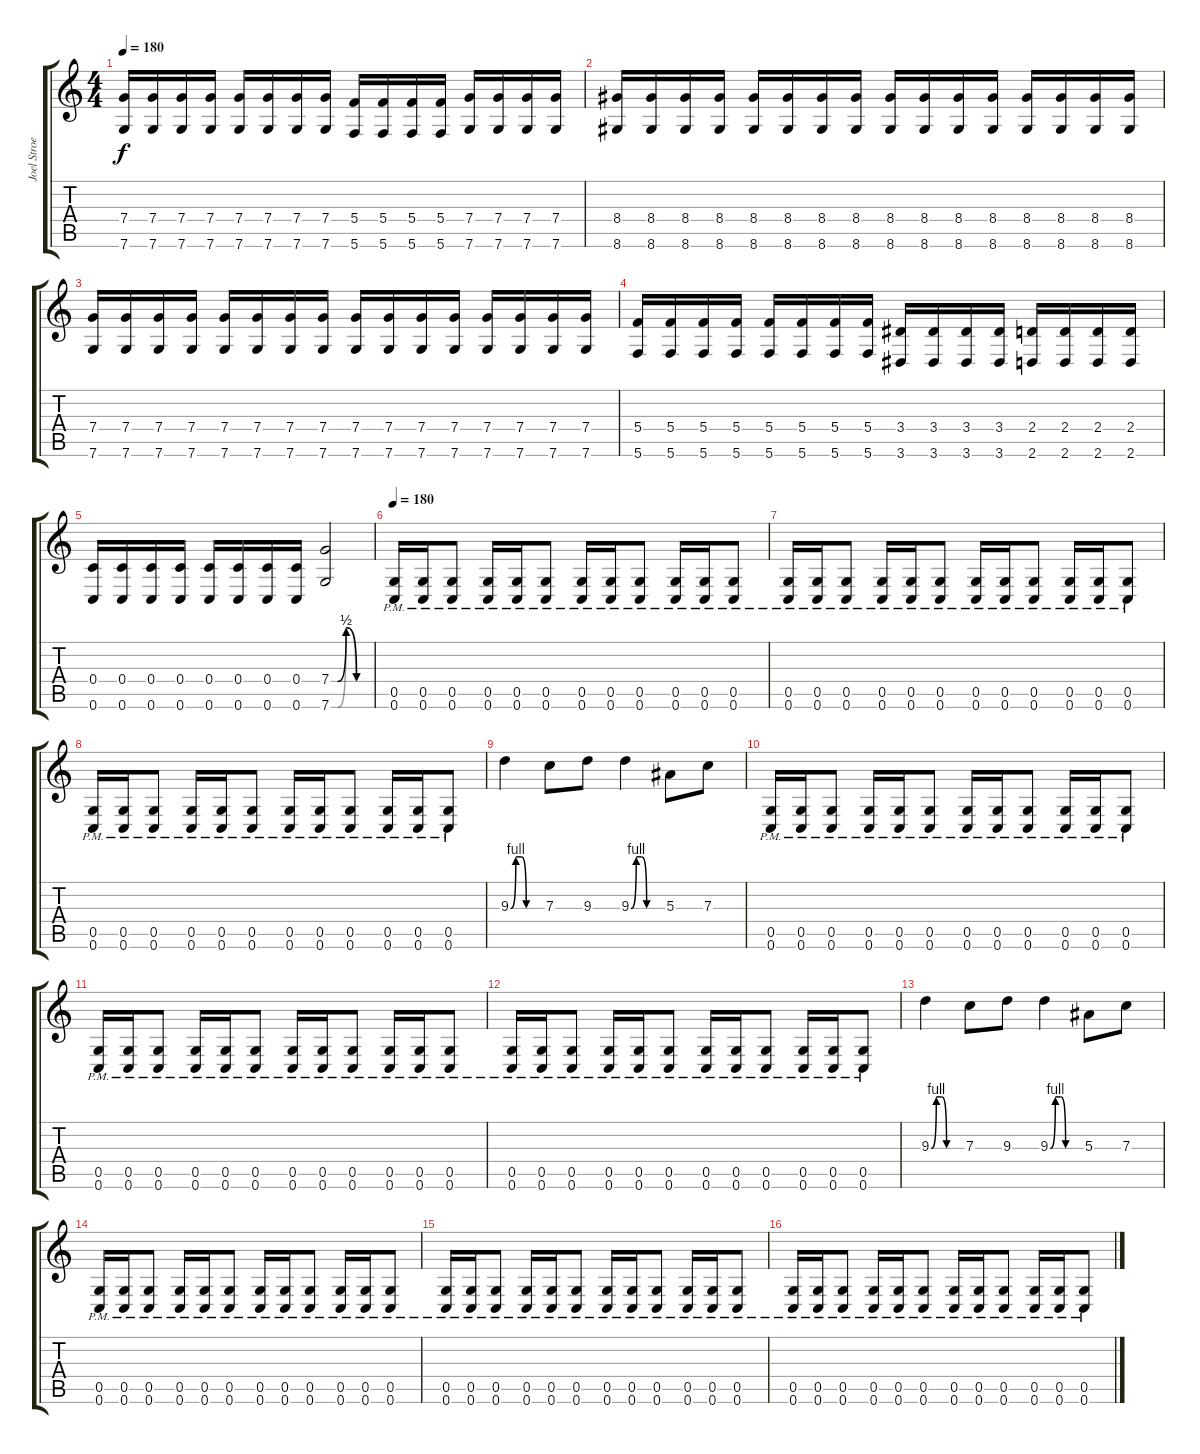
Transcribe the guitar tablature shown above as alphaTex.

\track ("Joel Stroetzel" "Joel Stroe") {instrument distortionguitar}
\staff {score tabs}
\tuning (D4 A3 F3 C3 G2 C2) {hide}
\ts (4 4)
\tempo 180
\clef g2
\ks c
(7.4 7.6).16{dy f} (7.4 7.6).16 (7.4 7.6).16 (7.4 7.6).16 (7.4 7.6).16 (7.4 7.6).16 (7.4 7.6).16 (7.4 7.6).16 (5.4 5.6).16 (5.4 5.6).16 (5.4 5.6).16 (5.4 5.6).16 (7.4 7.6).16 (7.4 7.6).16 (7.4 7.6).16 (7.4 7.6).16 |
(8.4 8.6).16 (8.4 8.6).16 (8.4 8.6).16 (8.4 8.6).16 (8.4 8.6).16 (8.4 8.6).16 (8.4 8.6).16 (8.4 8.6).16 (8.4 8.6).16 (8.4 8.6).16 (8.4 8.6).16 (8.4 8.6).16 (8.4 8.6).16 (8.4 8.6).16 (8.4 8.6).16 (8.4 8.6).16 |
(7.4 7.6).16 (7.4 7.6).16 (7.4 7.6).16 (7.4 7.6).16 (7.4 7.6).16 (7.4 7.6).16 (7.4 7.6).16 (7.4 7.6).16 (7.4 7.6).16 (7.4 7.6).16 (7.4 7.6).16 (7.4 7.6).16 (7.4 7.6).16 (7.4 7.6).16 (7.4 7.6).16 (7.4 7.6).16 |
(5.4 5.6).16 (5.4 5.6).16 (5.4 5.6).16 (5.4 5.6).16 (5.4 5.6).16 (5.4 5.6).16 (5.4 5.6).16 (5.4 5.6).16 (3.4 3.6).16 (3.4 3.6).16 (3.4 3.6).16 (3.4 3.6).16 (2.4 2.6).16 (2.4 2.6).16 (2.4 2.6).16 (2.4 2.6).16 |
(0.4 0.6).16 (0.4 0.6).16 (0.4 0.6).16 (0.4 0.6).16 (0.4 0.6).16 (0.4 0.6).16 (0.4 0.6).16 (0.4 0.6).16 (7.4{be (custom 0 0 10 0 23 2 39 0 45 0 60 0)} 7.6{be (custom 0 0 10 0 23 2 38 0 60 0)}).2 |
\tempo 180
(0.5{pm} 0.6{pm}).16 (0.5{pm} 0.6{pm}).16 (0.5{pm} 0.6{pm}).8 (0.5{pm} 0.6{pm}).16 (0.5{pm} 0.6{pm}).16 (0.5{pm} 0.6{pm}).8 (0.5{pm} 0.6{pm}).16 (0.5{pm} 0.6{pm}).16 (0.5{pm} 0.6{pm}).8 (0.5{pm} 0.6{pm}).16 (0.5{pm} 0.6{pm}).16 (0.5{pm} 0.6{pm}).8 |
(0.5{pm} 0.6{pm}).16 (0.5{pm} 0.6{pm}).16 (0.5{pm} 0.6{pm}).8 (0.5{pm} 0.6{pm}).16 (0.5{pm} 0.6{pm}).16 (0.5{pm} 0.6{pm}).8 (0.5{pm} 0.6{pm}).16 (0.5{pm} 0.6{pm}).16 (0.5{pm} 0.6{pm}).8 (0.5{pm} 0.6{pm}).16 (0.5{pm} 0.6{pm}).16 (0.5{pm} 0.6{pm}).8 |
(0.5{pm} 0.6{pm}).16 (0.5{pm} 0.6{pm}).16 (0.5{pm} 0.6{pm}).8 (0.5{pm} 0.6{pm}).16 (0.5{pm} 0.6{pm}).16 (0.5{pm} 0.6{pm}).8 (0.5{pm} 0.6{pm}).16 (0.5{pm} 0.6{pm}).16 (0.5{pm} 0.6{pm}).8 (0.5{pm} 0.6{pm}).16 (0.5{pm} 0.6{pm}).16 (0.5{pm} 0.6{pm}).8 |
9.3{be (custom 0 0 10 4 20 4 30 0 60 0)}.4 7.3.8 9.3.8 9.3{be (custom 0 0 10 4 20 4 30 0 60 0)}.4 5.3.8 7.3.8 |
(0.5{pm} 0.6{pm}).16 (0.5{pm} 0.6{pm}).16 (0.5{pm} 0.6{pm}).8 (0.5{pm} 0.6{pm}).16 (0.5{pm} 0.6{pm}).16 (0.5{pm} 0.6{pm}).8 (0.5{pm} 0.6{pm}).16 (0.5{pm} 0.6{pm}).16 (0.5{pm} 0.6{pm}).8 (0.5{pm} 0.6{pm}).16 (0.5{pm} 0.6{pm}).16 (0.5{pm} 0.6{pm}).8 |
(0.5{pm} 0.6{pm}).16 (0.5{pm} 0.6{pm}).16 (0.5{pm} 0.6{pm}).8 (0.5{pm} 0.6{pm}).16 (0.5{pm} 0.6{pm}).16 (0.5{pm} 0.6{pm}).8 (0.5{pm} 0.6{pm}).16 (0.5{pm} 0.6{pm}).16 (0.5{pm} 0.6{pm}).8 (0.5{pm} 0.6{pm}).16 (0.5{pm} 0.6{pm}).16 (0.5{pm} 0.6{pm}).8 |
(0.5{pm} 0.6{pm}).16 (0.5{pm} 0.6{pm}).16 (0.5{pm} 0.6{pm}).8 (0.5{pm} 0.6{pm}).16 (0.5{pm} 0.6{pm}).16 (0.5{pm} 0.6{pm}).8 (0.5{pm} 0.6{pm}).16 (0.5{pm} 0.6{pm}).16 (0.5{pm} 0.6{pm}).8 (0.5{pm} 0.6{pm}).16 (0.5{pm} 0.6{pm}).16 (0.5{pm} 0.6{pm}).8 |
9.3{be (custom 0 0 10 4 20 4 30 0 60 0)}.4 7.3.8 9.3.8 9.3{be (custom 0 0 10 4 20 4 30 0 60 0)}.4 5.3.8 7.3.8 |
(0.5{pm} 0.6{pm}).16 (0.5{pm} 0.6{pm}).16 (0.5{pm} 0.6{pm}).8 (0.5{pm} 0.6{pm}).16 (0.5{pm} 0.6{pm}).16 (0.5{pm} 0.6{pm}).8 (0.5{pm} 0.6{pm}).16 (0.5{pm} 0.6{pm}).16 (0.5{pm} 0.6{pm}).8 (0.5{pm} 0.6{pm}).16 (0.5{pm} 0.6{pm}).16 (0.5{pm} 0.6{pm}).8 |
(0.5{pm} 0.6{pm}).16 (0.5{pm} 0.6{pm}).16 (0.5{pm} 0.6{pm}).8 (0.5{pm} 0.6{pm}).16 (0.5{pm} 0.6{pm}).16 (0.5{pm} 0.6{pm}).8 (0.5{pm} 0.6{pm}).16 (0.5{pm} 0.6{pm}).16 (0.5{pm} 0.6{pm}).8 (0.5{pm} 0.6{pm}).16 (0.5{pm} 0.6{pm}).16 (0.5{pm} 0.6{pm}).8 |
(0.5{pm} 0.6{pm}).16 (0.5{pm} 0.6{pm}).16 (0.5{pm} 0.6{pm}).8 (0.5{pm} 0.6{pm}).16 (0.5{pm} 0.6{pm}).16 (0.5{pm} 0.6{pm}).8 (0.5{pm} 0.6{pm}).16 (0.5{pm} 0.6{pm}).16 (0.5{pm} 0.6{pm}).8 (0.5{pm} 0.6{pm}).16 (0.5{pm} 0.6{pm}).16 (0.5{pm} 0.6{pm}).8
